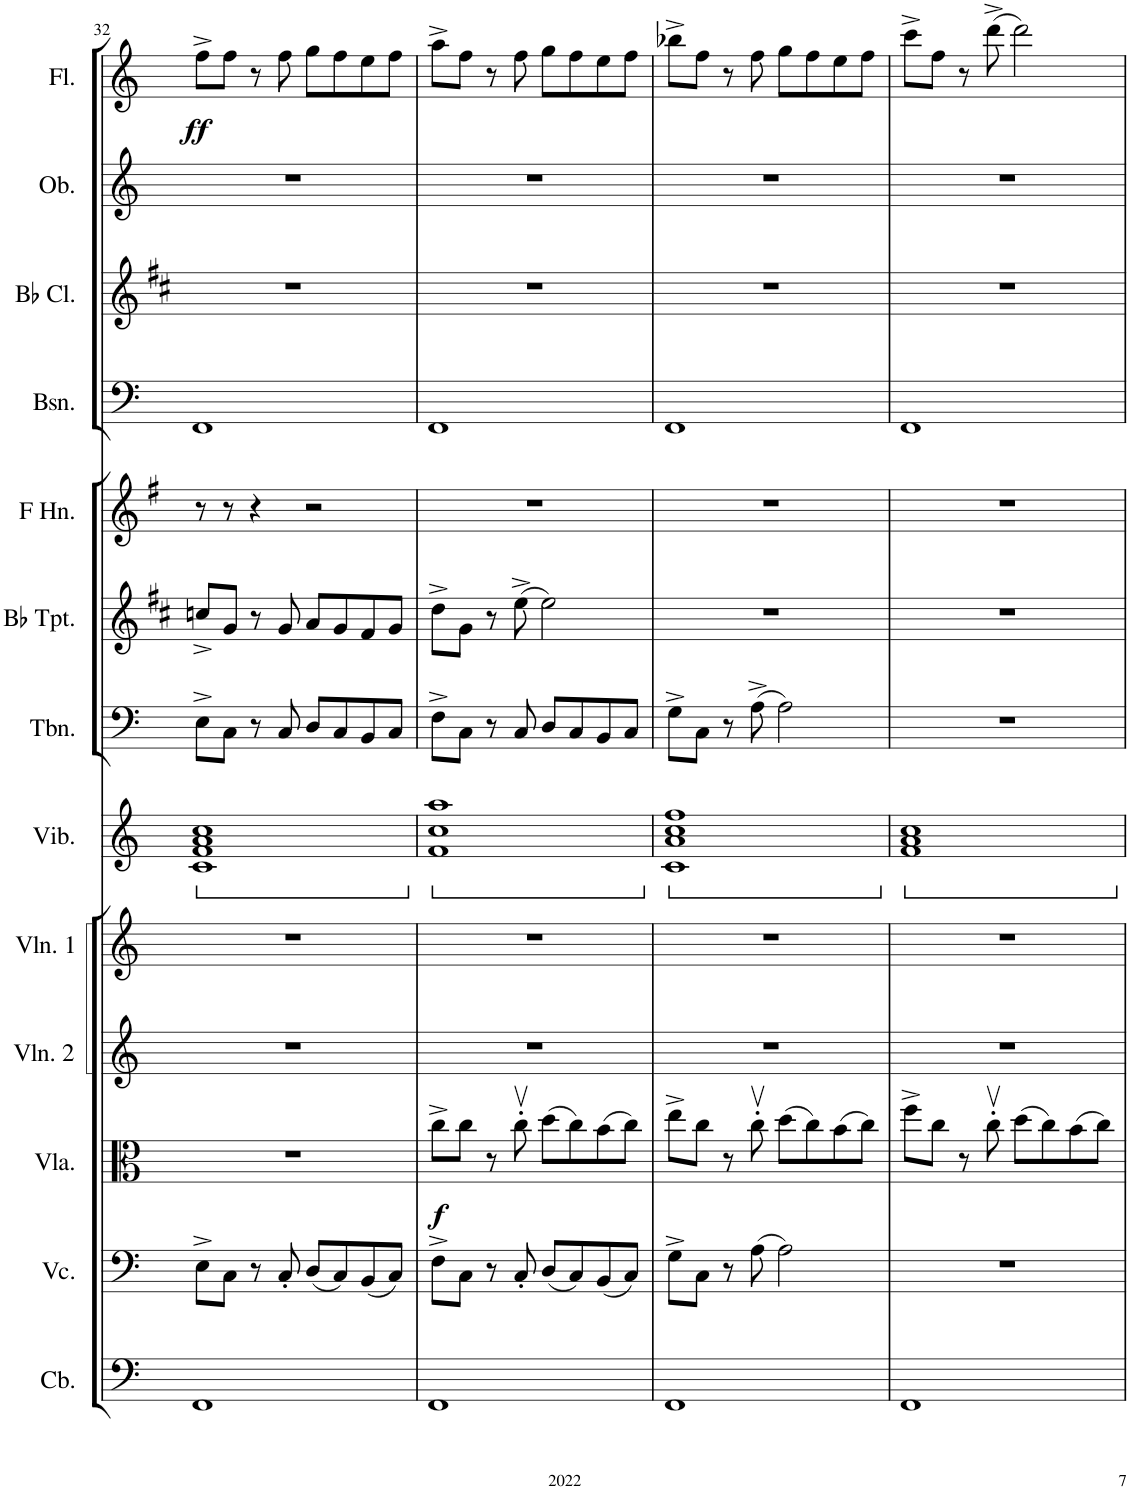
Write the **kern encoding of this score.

**kern	**kern	**kern	**dynam	**kern	**kern	**kern	**kern	**kern	**kern	**kern	**kern	**kern	**kern	**dynam
*part13	*part12	*part11	*part11	*part10	*part9	*part8	*part7	*part6	*part5	*part4	*part3	*part2	*part1	*part1
*staff13	*staff12	*staff11	*staff11	*staff10	*staff9	*staff8	*staff7	*staff6	*staff5	*staff4	*staff3	*staff2	*staff1	*staff1
*I"Contrabass	*I"Violoncello	*I"Viola	*	*I"Violin 2	*I"Violin 1	*I"Vibraphone	*I"Trombone	*I"Bb Trumpet	*I"Horn in F	*I"Bassoon	*I"Bb Clarinet	*I"Oboe	*I"Flute	*
*I'Cb.	*I'Vc.	*I'Vla.	*	*I'Vln. 2	*I'Vln. 1	*I'Vib.	*I'Tbn.	*I'Bb Tpt.	*	*I'Bsn.	*I'Bb Cl.	*I'Ob.	*I'Fl.	*
!!LO:PB:g=z
*clefF4	*clefF4	*clefC3	*	*clefG2	*clefG2	*clefG2	*clefF4	*clefG2	*clefG2	*clefF4	*clefG2	*clefG2	*clefG2	*
*Trd7c12	*	*	*	*	*	*	*	*Trd1c2	*Trd4c7	*	*Trd1c2	*	*	*
*k[]	*k[]	*k[]	*	*k[]	*k[]	*k[]	*k[]	*k[f#c#]	*k[f#]	*k[]	*k[f#c#]	*k[]	*k[]	*
*M2/2	*M2/2	*M2/2	*	*M2/2	*M2/2	*M2/2	*M2/2	*M2/2	*M2/2	*M2/2	*M2/2	*M2/2	*M2/2	*
*met(c|)	*met(c|)	*met(c|)	*	*met(c|)	*met(c|)	*met(c|)	*met(c|)	*met(c|)	*met(c|)	*met(c|)	*met(c|)	*met(c|)	*met(c|)	*
*	*	*	*	*	*	*ped	*	*	*	*	*	*	*	*
=32	=32	=32	=32	=32	=32	=32	=32	=32	=32	=32	=32	=32	=32	=32
!	!	!	!	!	!	!	!	!	!	!	!	!	!	!LO:DY:b
1FF	8E^\L	1r	.	1r	1r	1c 1f 1a 1cc	8E^\L	8ccn^/L	8r	1FF	1r	1r	8ff^\L	ff
.	8C\J	.	.	.	.	.	8C\J	8g/J	8r	.	.	.	8ff\J	.
.	8r	.	.	.	.	.	8r	8r	4r	.	.	.	8r	.
.	8C'/	.	.	.	.	.	8C/	8g/	.	.	.	.	8ff\	.
.	(8D/L	.	.	.	.	.	8D/L	8a/L	2r	.	.	.	8gg\L	.
.	8C/)	.	.	.	.	.	8C/	8g/	.	.	.	.	8ff\	.
.	(8BB/	.	.	.	.	.	8BB/	8f#/	.	.	.	.	8ee\	.
.	8C/J)	.	.	.	.	.	8C/J	8g/J	.	.	.	.	8ff\J	.
=33	=33	=33	=33	=33	=33	=33	=33	=33	=33	=33	=33	=33	=33	=33
*	*	*	*	*	*	*Xped	*	*	*	*	*	*	*	*
*	*	*	*	*	*	*ped	*	*	*	*	*	*	*	*
!	!	!	!LO:DY:b	!	!	!	!	!	!	!	!	!	!	!
1FF	8F^\L	8cc^\L	f	1r	1r	1f 1cc 1aa	8F^\L	8dd^\L	1r	1FF	1r	1r	8aa^\L	.
.	8C\J	8cc\J	.	.	.	.	8C\J	8g\J	.	.	.	.	8ff\J	.
.	8r	8r	.	.	.	.	8r	8r	.	.	.	.	8r	.
.	8C'/	8ccv'\	.	.	.	.	8C/	(8ee^\	.	.	.	.	8ff\	.
.	(8D/L	(8dd\L	.	.	.	.	8D/L	2ee\)	.	.	.	.	8gg\L	.
.	8C/)	8cc\)	.	.	.	.	8C/	.	.	.	.	.	8ff\	.
.	(8BB/	(8b\	.	.	.	.	8BB/	.	.	.	.	.	8ee\	.
.	8C/J)	8cc\J)	.	.	.	.	8C/J	.	.	.	.	.	8ff\J	.
=34	=34	=34	=34	=34	=34	=34	=34	=34	=34	=34	=34	=34	=34	=34
*	*	*	*	*	*	*Xped	*	*	*	*	*	*	*	*
*	*	*	*	*	*	*ped	*	*	*	*	*	*	*	*
1FF	8G^\L	8ee^\L	.	1r	1r	1c 1a 1cc 1ff	8G^\L	1r	1r	1FF	1r	1r	8bb-X^\L	.
.	8C\J	8cc\J	.	.	.	.	8C\J	.	.	.	.	.	8ff\J	.
.	8r	8r	.	.	.	.	8r	.	.	.	.	.	8r	.
.	(8A\	8ccv'\	.	.	.	.	(8A^\	.	.	.	.	.	8ff\	.
.	2A\)	(8dd\L	.	.	.	.	2A\)	.	.	.	.	.	8gg\L	.
.	.	8cc\)	.	.	.	.	.	.	.	.	.	.	8ff\	.
.	.	(8b\	.	.	.	.	.	.	.	.	.	.	8ee\	.
.	.	8cc\J)	.	.	.	.	.	.	.	.	.	.	8ff\J	.
=35	=35	=35	=35	=35	=35	=35	=35	=35	=35	=35	=35	=35	=35	=35
*	*	*	*	*	*	*Xped	*	*	*	*	*	*	*	*
*	*	*	*	*	*	*ped	*	*	*	*	*	*	*	*
1FF	1r	8ff^\L	.	1r	1r	1f 1a 1cc	1r	1r	1r	1FF	1r	1r	8ccc^\L	.
.	.	8cc\J	.	.	.	.	.	.	.	.	.	.	8ff\J	.
.	.	8r	.	.	.	.	.	.	.	.	.	.	8r	.
.	.	8ccv'\	.	.	.	.	.	.	.	.	.	.	(8ddd^\	.
.	.	(8dd\L	.	.	.	.	.	.	.	.	.	.	2ddd\)	.
.	.	8cc\)	.	.	.	.	.	.	.	.	.	.	.	.
.	.	(8b\	.	.	.	.	.	.	.	.	.	.	.	.
.	.	8cc\J)	.	.	.	.	.	.	.	.	.	.	.	.
*	*	*	*	*	*	*Xped	*	*	*	*	*	*	*	*
=	=	=	=	=	=	=	=	=	=	=	=	=	=	=
*-	*-	*-	*-	*-	*-	*-	*-	*-	*-	*-	*-	*-	*-	*-
